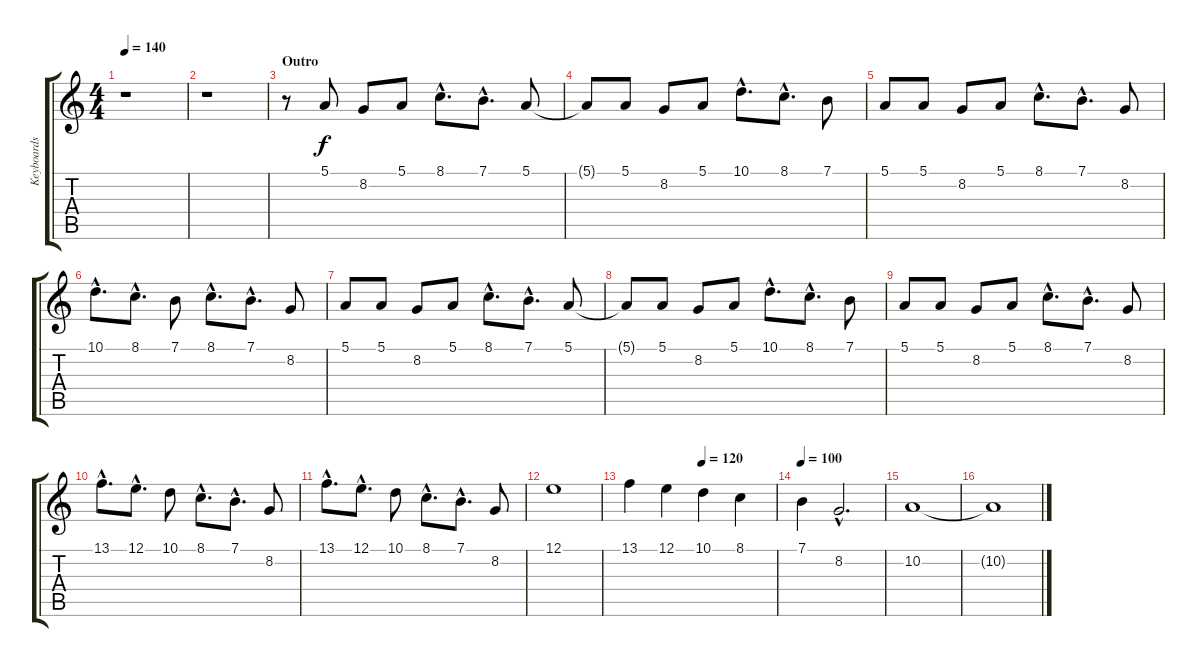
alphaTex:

\track ("Keyboards 2" "Keyboards ") {instrument pad3polysynth}
\staff {score tabs}
\tuning (E4 B3 G3 D3 A2 E2) {hide}
\ts (4 4)
\tempo 140
\clef g2
\ks c
r.1{dy f} |
r.1 |
\section ("" "Outro")
r.8{volume 11 instrument reedorgan} 5.1.8{volume 11 instrument reedorgan} 8.2.8 5.1.8 8.1{hac}.8{d} 7.1{hac}.8{d} 5.1.8 |
5.1{t}.8 5.1.8 8.2.8 5.1.8 10.1{hac}.8{d} 8.1{hac}.8{d} 7.1.8 |
5.1.8 5.1.8 8.2.8 5.1.8 8.1{hac}.8{d} 7.1{hac}.8{d} 8.2.8 |
10.1{hac}.8{d} 8.1{hac}.8{d} 7.1.8 8.1{hac}.8{d} 7.1{hac}.8{d} 8.2.8 |
5.1.8 5.1.8 8.2.8 5.1.8 8.1{hac}.8{d} 7.1{hac}.8{d} 5.1.8 |
5.1{t}.8 5.1.8 8.2.8 5.1.8 10.1{hac}.8{d} 8.1{hac}.8{d} 7.1.8 |
5.1.8 5.1.8 8.2.8 5.1.8 8.1{hac}.8{d} 7.1{hac}.8{d} 8.2.8 |
13.1{hac}.8{d} 12.1{hac}.8{d} 10.1.8 8.1{hac}.8{d} 7.1{hac}.8{d} 8.2.8 |
13.1{hac}.8{d} 12.1{hac}.8{d} 10.1.8 8.1{hac}.8{d} 7.1{hac}.8{d} 8.2.8 |
12.1.1 |
\tempo (120 0.5)
13.1.4 12.1.4 10.1.4 8.1.4 |
\tempo 100
7.1.4 8.2{hac}.2{d} |
10.2.1 |
10.2{t}.1
